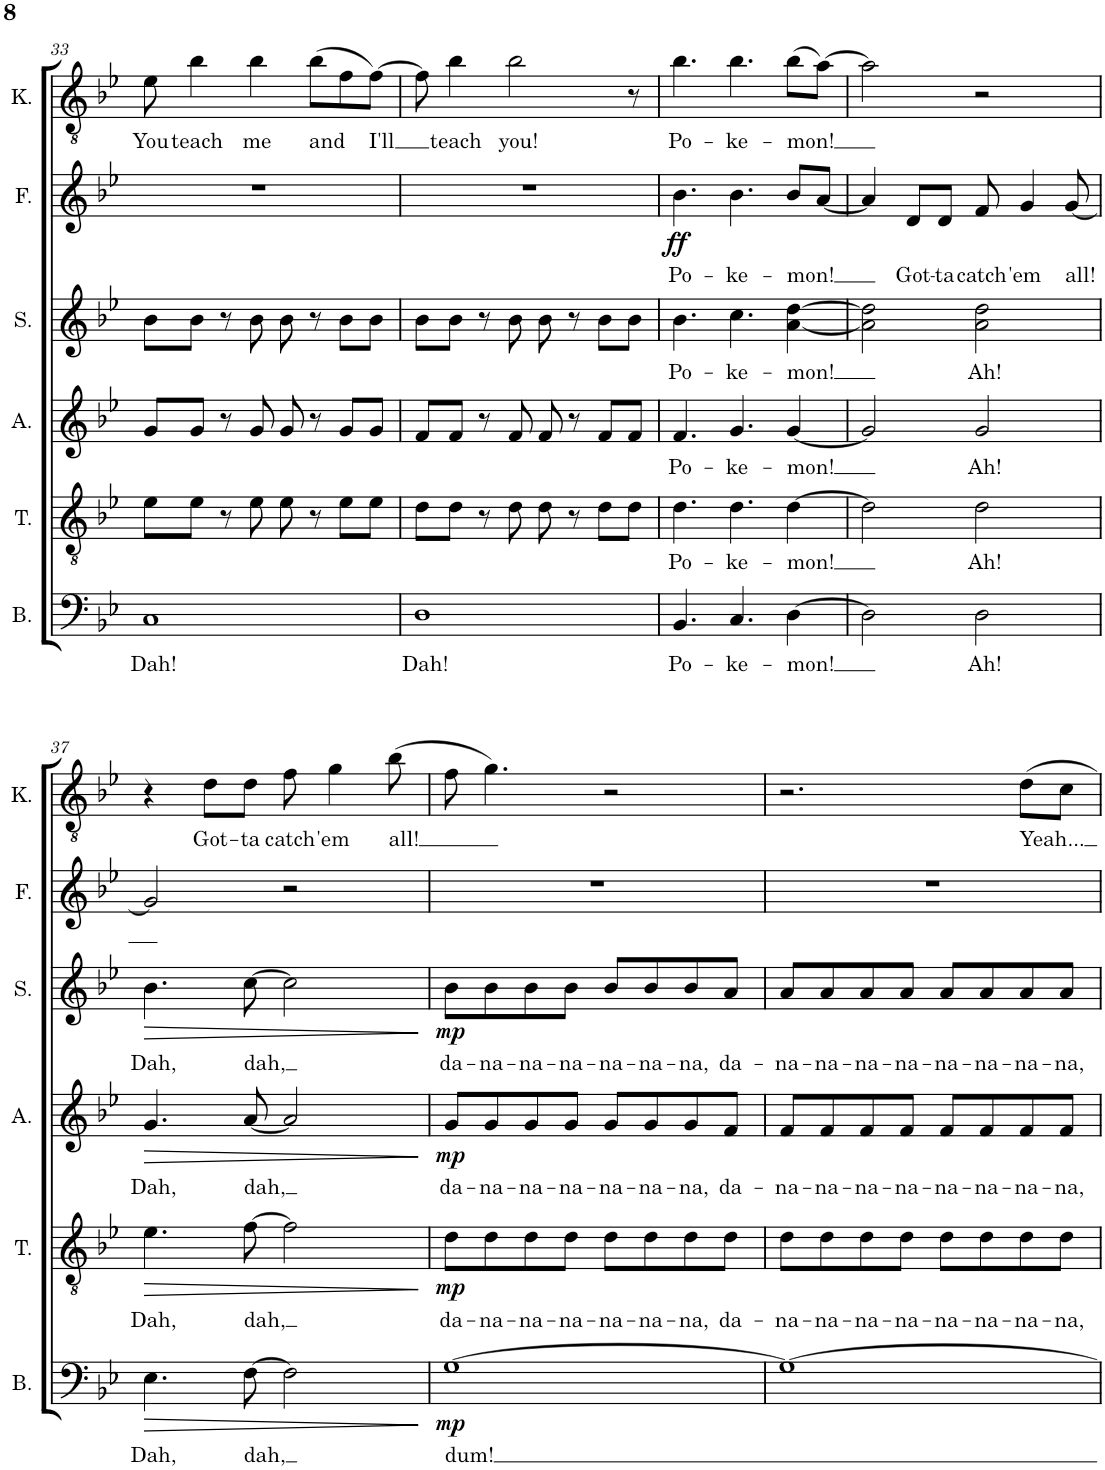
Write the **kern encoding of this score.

**kern	**text	**dynam	**kern	**text	**dynam	**kern	**text	**dynam	**kern	**text	**dynam	**kern	**text	**dynam	**kern	**text
*part6	*part6	*part6	*part5	*part5	*part5	*part4	*part4	*part4	*part3	*part3	*part3	*part2	*part2	*part2	*part1	*part1
*staff6	*staff6	*staff6	*staff5	*staff5	*staff5	*staff4	*staff4	*staff4	*staff3	*staff3	*staff3	*staff2	*staff2	*staff2	*staff1	*staff1
*I"Bass	*	*	*I"Tenor	*	*	*I"Alto	*	*	*I"Soprano	*	*	*I"Friend	*	*	*I"Ketchum	*
*I'B.	*	*	*I'T.	*	*	*I'A.	*	*	*I'S.	*	*	*I'F.	*	*	*I'K.	*
!!LO:PB:g=z
*clefF4	*	*	*clefGv2	*	*	*clefG2	*	*	*clefG2	*	*	*clefG2	*	*	*clefGv2	*
*k[b-e-]	*	*	*k[b-e-]	*	*	*k[b-e-]	*	*	*k[b-e-]	*	*	*k[b-e-]	*	*	*k[b-e-]	*
*M4/4	*	*	*M4/4	*	*	*M4/4	*	*	*M4/4	*	*	*M4/4	*	*	*M4/4	*
=33	=33	=33	=33	=33	=33	=33	=33	=33	=33	=33	=33	=33	=33	=33	=33	=33
!	!LO:LY:b	!	!	!	!	!	!	!	!	!	!	!	!	!	!	!LO:LY:b
1C	Dah!	.	8e-\L	.	.	8g/L	.	.	8b-\L	.	.	1r	.	.	8e-\	You
!	!	!	!	!	!	!	!	!	!	!	!	!	!	!	!	!LO:LY:b
.	.	.	8e-\J	.	.	8g/J	.	.	8b-\J	.	.	.	.	.	4b-\	teach
.	.	.	8r	.	.	8r	.	.	8r	.	.	.	.	.	.	.
!	!	!	!	!	!	!	!	!	!	!	!	!	!	!	!	!LO:LY:b
.	.	.	8e-\	.	.	8g/	.	.	8b-\	.	.	.	.	.	4b-\	me
.	.	.	8e-\	.	.	8g/	.	.	8b-\	.	.	.	.	.	.	.
!	!	!	!	!	!	!	!	!	!	!	!	!	!	!	!	!LO:LY:b
.	.	.	8r	.	.	8r	.	.	8r	.	.	.	.	.	(8b-\L	and
.	.	.	8e-\L	.	.	8g/L	.	.	8b-\L	.	.	.	.	.	8f\	.
!	!	!	!	!	!	!	!	!	!	!	!	!	!	!	!	!LO:LY:b
.	.	.	8e-\J	.	.	8g/J	.	.	8b-\J	.	.	.	.	.	[8f\J)	I'll
=34	=34	=34	=34	=34	=34	=34	=34	=34	=34	=34	=34	=34	=34	=34	=34	=34
!	!LO:LY:b	!	!	!	!	!	!	!	!	!	!	!	!	!	!	!
1D	Dah!	.	8d\L	.	.	8f/L	.	.	8b-\L	.	.	1r	.	.	8f\]	.
!	!	!	!	!	!	!	!	!	!	!	!	!	!	!	!	!LO:LY:b
.	.	.	8d\J	.	.	8f/J	.	.	8b-\J	.	.	.	.	.	4b-\	teach
.	.	.	8r	.	.	8r	.	.	8r	.	.	.	.	.	.	.
!	!	!	!	!	!	!	!	!	!	!	!	!	!	!	!	!LO:LY:b
.	.	.	8d\	.	.	8f/	.	.	8b-\	.	.	.	.	.	2b-\	you!
.	.	.	8d\	.	.	8f/	.	.	8b-\	.	.	.	.	.	.	.
.	.	.	8r	.	.	8r	.	.	8r	.	.	.	.	.	.	.
.	.	.	8d\L	.	.	8f/L	.	.	8b-\L	.	.	.	.	.	.	.
.	.	.	8d\J	.	.	8f/J	.	.	8b-\J	.	.	.	.	.	8r	.
=35	=35	=35	=35	=35	=35	=35	=35	=35	=35	=35	=35	=35	=35	=35	=35	=35
!	!LO:LY:b	!	!	!LO:LY:b	!	!	!LO:LY:b	!	!	!LO:LY:b	!	!	!LO:LY:b	!LO:DY:b	!	!LO:LY:b
4.BB-/	Po-	.	4.d\	Po-	.	4.f/	Po-	.	4.b-\	Po-	.	4.b-\	Po-	ff	4.b-\	Po-
!	!LO:LY:b	!	!	!LO:LY:b	!	!	!LO:LY:b	!	!	!LO:LY:b	!	!	!LO:LY:b	!	!	!LO:LY:b
4.C/	-ke-	.	4.d\	-ke-	.	4.g/	-ke-	.	4.cc\	-ke-	.	4.b-\	-ke-	.	4.b-\	-ke-
!	!LO:LY:b	!	!	!LO:LY:b	!	!	!LO:LY:b	!	!	!LO:LY:b	!	!	!LO:LY:b	!	!	!LO:LY:b
[4D\	-mon!	.	[4d\	-mon!	.	[4g/	-mon!	.	[4a\ [4dd\	-mon!	.	8b-/L	-mon!	.	(8b-\L	-mon!
.	.	.	.	.	.	.	.	.	.	.	.	[8a/J	.	.	[8a\J)	.
=36	=36	=36	=36	=36	=36	=36	=36	=36	=36	=36	=36	=36	=36	=36	=36	=36
2D\]	.	.	2d\]	.	.	2g/]	.	.	2a\] 2dd\]	.	.	4a/]	.	.	2a\]	.
!	!	!	!	!	!	!	!	!	!	!	!	!	!LO:LY:b	!	!	!
.	.	.	.	.	.	.	.	.	.	.	.	8d/L	Got-	.	.	.
!	!	!	!	!	!	!	!	!	!	!	!	!	!LO:LY:b	!	!	!
.	.	.	.	.	.	.	.	.	.	.	.	8d/J	-ta	.	.	.
!	!LO:LY:b	!	!	!LO:LY:b	!	!	!LO:LY:b	!	!	!LO:LY:b	!	!	!LO:LY:b	!	!	!
2D\	Ah!	.	2d\	Ah!	.	2g/	Ah!	.	2a\ 2dd\	Ah!	.	8f/	catch	.	2r	.
!	!	!	!	!	!	!	!	!	!	!	!	!	!LO:LY:b	!	!	!
.	.	.	.	.	.	.	.	.	.	.	.	4g/	'em	.	.	.
!	!	!	!	!	!	!	!	!	!	!	!	!	!LO:LY:b	!	!	!
.	.	.	.	.	.	.	.	.	.	.	.	[8g/	all!	.	.	.
!!LO:LB:g=z
=37	=37	=37	=37	=37	=37	=37	=37	=37	=37	=37	=37	=37	=37	=37	=37	=37
!	!LO:LY:b	!LO:HP:b	!	!LO:LY:b	!LO:HP:b	!	!LO:LY:b	!LO:HP:b	!	!LO:LY:b	!LO:HP:b	!	!	!	!	!
4.E-\	Dah,	>	4.e-\	Dah,	>	4.g/	Dah,	>	4.b-\	Dah,	>	2g/]	.	.	4r	.
!	!	!	!	!	!	!	!	!	!	!	!	!	!	!	!	!LO:LY:b
.	.	.	.	.	.	.	.	.	.	.	.	.	.	.	8d\L	Got-
!	!LO:LY:b	!	!	!LO:LY:b	!	!	!LO:LY:b	!	!	!LO:LY:b	!	!	!	!	!	!LO:LY:b
[8F\	dah,	.	[8f\	dah,	.	[8a/	dah,	.	[8cc\	dah,	.	.	.	.	8d\J	-ta
!	!	!	!	!	!	!	!	!	!	!	!	!	!	!	!	!LO:LY:b
2F\]	.	.	2f\]	.	.	2a/]	.	.	2cc\]	.	.	2r	.	.	8f\	catch
!	!	!	!	!	!	!	!	!	!	!	!	!	!	!	!	!LO:LY:b
.	.	.	.	.	.	.	.	.	.	.	.	.	.	.	4g\	'em
!	!	!	!	!	!	!	!	!	!	!	!	!	!	!	!	!LO:LY:b
.	.	.	.	.	.	.	.	.	.	.	.	.	.	.	(8b-\	all!
.	.	]	.	.	]	.	.	]	.	.	]	.	.	.	.	.
=38	=38	=38	=38	=38	=38	=38	=38	=38	=38	=38	=38	=38	=38	=38	=38	=38
!	!LO:LY:b	!LO:DY:b	!	!LO:LY:b	!LO:DY:b	!	!LO:LY:b	!LO:DY:b	!	!LO:LY:b	!LO:DY:b	!	!	!	!	!
[1G	dum!	mp	8d\L	da-	mp	8g/L	da-	mp	8b-\L	da-	mp	1r	.	.	8f\	.
!	!	!	!	!LO:LY:b	!	!	!LO:LY:b	!	!	!LO:LY:b	!	!	!	!	!	!
.	.	.	8d\	-na-	.	8g/	-na-	.	8b-\	-na-	.	.	.	.	4.g\)	.
!	!	!	!	!LO:LY:b	!	!	!LO:LY:b	!	!	!LO:LY:b	!	!	!	!	!	!
.	.	.	8d\	-na-	.	8g/	-na-	.	8b-\	-na-	.	.	.	.	.	.
!	!	!	!	!LO:LY:b	!	!	!LO:LY:b	!	!	!LO:LY:b	!	!	!	!	!	!
.	.	.	8d\J	-na-	.	8g/J	-na-	.	8b-\J	-na-	.	.	.	.	.	.
!	!	!	!	!LO:LY:b	!	!	!LO:LY:b	!	!	!LO:LY:b	!	!	!	!	!	!
.	.	.	8d\L	-na-	.	8g/L	-na-	.	8b-/L	-na-	.	.	.	.	2r	.
!	!	!	!	!LO:LY:b	!	!	!LO:LY:b	!	!	!LO:LY:b	!	!	!	!	!	!
.	.	.	8d\	-na-	.	8g/	-na-	.	8b-/	-na-	.	.	.	.	.	.
!	!	!	!	!LO:LY:b	!	!	!LO:LY:b	!	!	!LO:LY:b	!	!	!	!	!	!
.	.	.	8d\	-na,	.	8g/	-na,	.	8b-/	-na,	.	.	.	.	.	.
!	!	!	!	!LO:LY:b	!	!	!LO:LY:b	!	!	!LO:LY:b	!	!	!	!	!	!
.	.	.	8d\J	da-	.	8f/J	da-	.	8a/J	da-	.	.	.	.	.	.
=39	=39	=39	=39	=39	=39	=39	=39	=39	=39	=39	=39	=39	=39	=39	=39	=39
!	!	!	!	!LO:LY:b	!	!	!LO:LY:b	!	!	!LO:LY:b	!	!	!	!	!	!
1G_	.	.	8d\L	-na-	.	8f/L	-na-	.	8a/L	-na-	.	1r	.	.	2.r	.
!	!	!	!	!LO:LY:b	!	!	!LO:LY:b	!	!	!LO:LY:b	!	!	!	!	!	!
.	.	.	8d\	-na-	.	8f/	-na-	.	8a/	-na-	.	.	.	.	.	.
!	!	!	!	!LO:LY:b	!	!	!LO:LY:b	!	!	!LO:LY:b	!	!	!	!	!	!
.	.	.	8d\	-na-	.	8f/	-na-	.	8a/	-na-	.	.	.	.	.	.
!	!	!	!	!LO:LY:b	!	!	!LO:LY:b	!	!	!LO:LY:b	!	!	!	!	!	!
.	.	.	8d\J	-na-	.	8f/J	-na-	.	8a/J	-na-	.	.	.	.	.	.
!	!	!	!	!LO:LY:b	!	!	!LO:LY:b	!	!	!LO:LY:b	!	!	!	!	!	!
.	.	.	8d\L	-na-	.	8f/L	-na-	.	8a/L	-na-	.	.	.	.	.	.
!	!	!	!	!LO:LY:b	!	!	!LO:LY:b	!	!	!LO:LY:b	!	!	!	!	!	!
.	.	.	8d\	-na-	.	8f/	-na-	.	8a/	-na-	.	.	.	.	.	.
!	!	!	!	!LO:LY:b	!	!	!LO:LY:b	!	!	!LO:LY:b	!	!	!	!	!	!LO:LY:b
.	.	.	8d\	-na-	.	8f/	-na-	.	8a/	-na-	.	.	.	.	8d\L	Yeah...
!	!	!	!	!LO:LY:b	!	!	!LO:LY:b	!	!	!LO:LY:b	!	!	!	!	!	!
.	.	.	8d\J	-na,	.	8f/J	-na,	.	8a/J	-na,	.	.	.	.	[8c\J	.
=	=	=	=	=	=	=	=	=	=	=	=	=	=	=	=	=
*-	*-	*-	*-	*-	*-	*-	*-	*-	*-	*-	*-	*-	*-	*-	*-	*-
